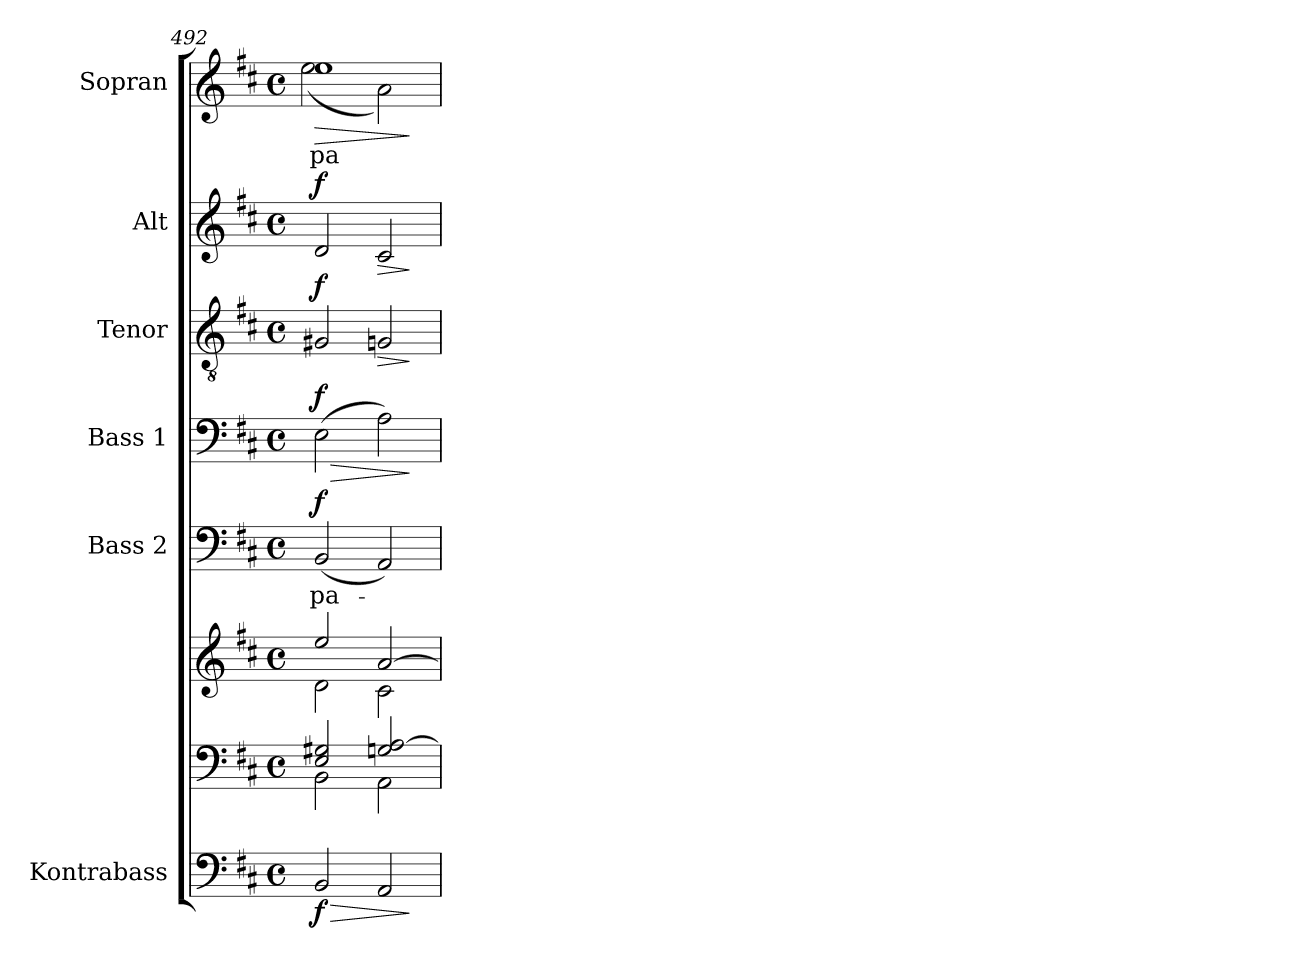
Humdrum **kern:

**kern	**dynam	**kern	**kern	**kern	**text	**dynam	**kern	**dynam	**kern	**dynam	**kern	**dynam	**kern	**text	**dynam
*part7	*part7	*part6	*part6	*part5	*part5	*part5	*part4	*part4	*part3	*part3	*part2	*part2	*part1	*part1	*part1
*staff8	*staff8	*staff7	*staff6	*staff5	*staff5	*staff5	*staff4	*staff4	*staff3	*staff3	*staff2	*staff2	*staff1	*staff1	*staff1
*I"Kontrabass	*	*	*	*I"Bass 2	*	*	*I"Bass 1	*	*I"Tenor	*	*I"Alt	*	*I"Sopran	*	*
*I'Kb.	*	*	*	*I'B. 2	*	*	*I'B. 1	*	*I'T.	*	*I'A.	*	*I'S.	*	*
*clefF4	*	*clefF4	*clefG2	*clefF4	*	*	*clefF4	*	*clefGv2	*	*clefG2	*	*clefG2	*	*
*ITrd7c12	*	*	*	*	*	*	*	*	*	*	*	*	*	*	*
*k[f#c#]	*	*k[f#c#]	*k[f#c#]	*k[f#c#]	*	*	*k[f#c#]	*	*k[f#c#]	*	*k[f#c#]	*	*k[f#c#]	*	*
*D:	*	*D:	*D:	*D:	*	*	*D:	*	*D:	*	*D:	*	*D:	*	*
*M4/4	*	*M4/4	*M4/4	*M4/4	*	*	*M4/4	*	*M4/4	*	*M4/4	*	*M4/4	*	*
*met(c)	*	*met(c)	*met(c)	*met(c)	*	*	*met(c)	*	*met(c)	*	*met(c)	*	*met(c)	*	*
=492	=492	=492	=492	=492	=492	=492	=492	=492	=492	=492	=492	=492	=492	=492	=492
!	!LO:HP:b	!	!	!	!LO:LY:b	!	!	!LO:HP:b	!	!	!	!	!	!LO:LY:b	!LO:HP:b
*	*	*^	*^	*	*	*	*	*	*	*	*	*	*^	*	*
!	!LO:DY:n=1:b	!	!	!	!	!	!	!LO:DY:a	!	!LO:DY:n=1:a	!	!LO:DY:a	!	!LO:DY:a	!	!	!	!
2BBB/	> f	2E/ 2G#X/	2BB\	2ee/	2d\	(<2BB/	pa-	f	(>2E\	> f	2G#X/	f	2d/	f	1ee	(<2ee\	pa-	>
!	!	!	!	!	!	!	!	!	!	!	!	!LO:HP:b	!	!LO:HP:b	!	!	!	!
2AAA/	.	2Gn/ [>2A/	2AA\	[>2a/	2c#\	2AA/)	.	.	2A\)	.	2Gn/	>	2c#/	>	.	2a\)	.	.
*	*	*v	*v	*	*	*	*	*	*	*	*	*	*	*	*v	*v	*	*
*	*	*	*v	*v	*	*	*	*	*	*	*	*	*	*	*	*
.	]	.	.	.	.	.	.	]	.	]	.	]	.	.	]
=	=	=	=	=	=	=	=	=	=	=	=	=	=	=	=
*-	*-	*-	*-	*-	*-	*-	*-	*-	*-	*-	*-	*-	*-	*-	*-
